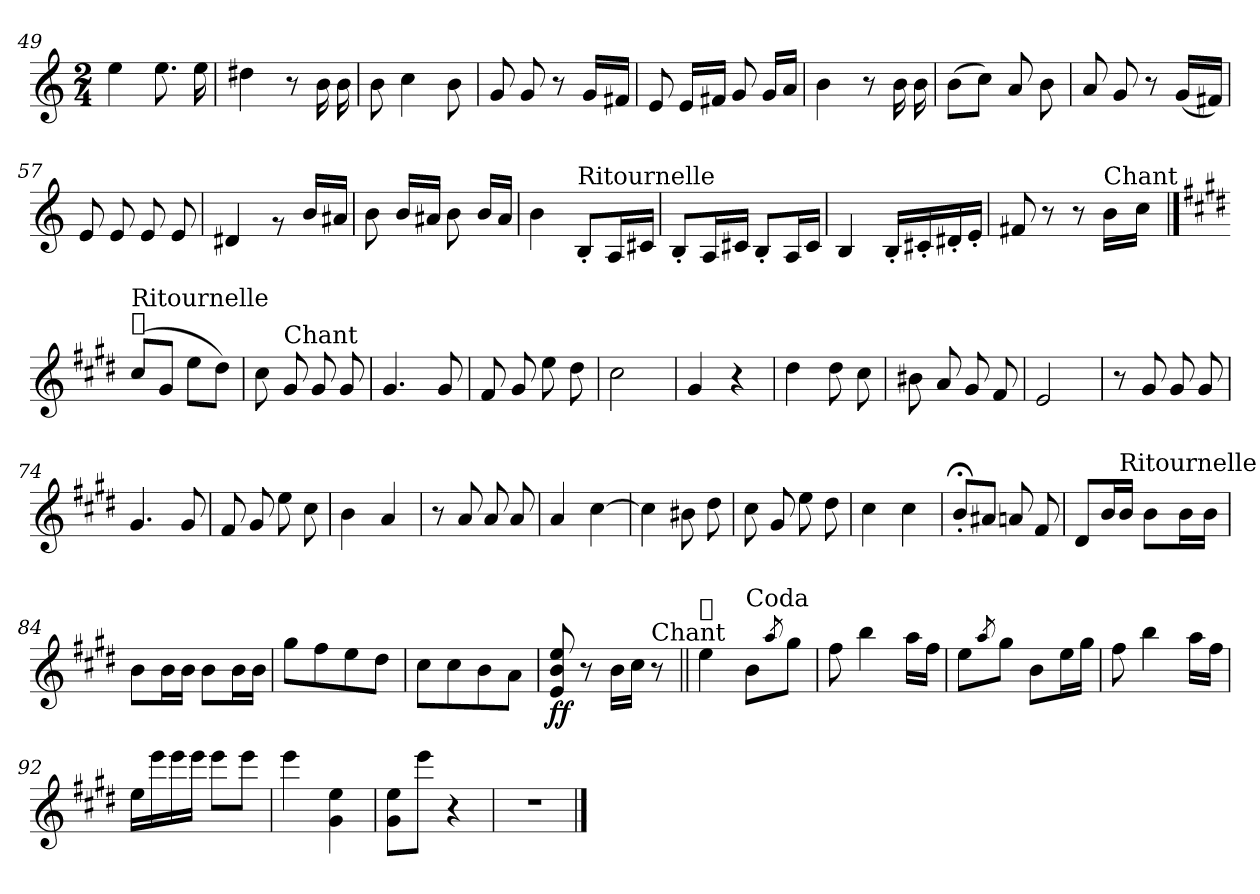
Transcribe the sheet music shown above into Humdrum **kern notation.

**kern	**dynam
*part1	*part1
*staff1	*staff1
*clefG2	*
*k[]	*
*M2/4	*
=49	=49
4ee\	.
8.ee\	.
16ee\	.
=50	=50
4dd#X\	.
8r	.
16b\	.
16b\	.
!!LO:LB:g=z
=51	=51
8b\	.
4cc\	.
8b\	.
=52	=52
8g/	.
8g/	.
8r	.
16g/LL	.
16f#X/JJ	.
=53	=53
8e/	.
16e/LL	.
16f#X/JJ	.
8g/	.
16g/LL	.
16a/JJ	.
=54	=54
4b\	.
8r	.
16b\	.
16b\	.
=55	=55
(>8b\L	.
8cc\J)	.
8a/	.
8b\	.
=56	=56
8a/	.
8g/	.
8r	.
(<16g/LL	.
16f#X/JJ)	.
=57	=57
8e/	.
8e/	.
8e/	.
8e/	.
=58	=58
4d#X/	.
8rg	.
16b/LL	.
16a#X/JJ	.
!!LO:PB:g=z
=59	=59
8b\	.
16b/LL	.
16a#X/JJ	.
8b\	.
16b/LL	.
16a#/JJ	.
=60	=60
4b\	.
!LO:TX:a:t=Ritournelle	!
8B'</L	.
16A/L	.
16c#X/JJ	.
=61	=61
8B'</L	.
16A/L	.
16c#X/JJ	.
8B'</L	.
16A/L	.
16c#/JJ	.
=62	=62
4B/	.
16B'</LL	.
16c#X'</	.
16d#X'</	.
16e'</JJ	.
=63	=63
8f#X/	.
8r	.
8r	.
!LO:TX:a:t=Chant	!
16b\LL	.
16cc\JJ	.
==64	==64
*k[f#c#g#d#]	*
!LO:TX:a:t=𝄋	!
!LO:TX:a:t=Ritournelle	!
(>8cc#/L	.
8g#/J	.
8ee\L	.
8dd#\J)	.
!!LO:LB:g=z
=65	=65
8cc#\	.
!LO:TX:a:t=Chant	!
8g#/	.
8g#/	.
8g#/	.
=66	=66
4.g#/	.
8g#/	.
=67	=67
8f#/	.
8g#/	.
8ee\	.
8dd#\	.
=68	=68
2cc#\	.
=69	=69
4g#/	.
4r	.
=70	=70
4dd#\	.
8dd#\	.
8cc#\	.
=71	=71
8b#X\	.
8a/	.
8g#/	.
8f#/	.
=72	=72
2e/	.
=73	=73
8r	.
8g#/	.
8g#/	.
8g#/	.
!!LO:LB:g=z
=74	=74
4.g#/	.
8g#/	.
=75	=75
8f#/	.
8g#/	.
8ee\	.
8cc#\	.
=76	=76
4b\	.
4a/	.
=77	=77
8r	.
8a/	.
8a/	.
8a/	.
=78	=78
4a/	.
[4cc#\	.
=79	=79
4cc#\]	.
8b#X\	.
8dd#\	.
=80	=80
8cc#\	.
8g#/	.
8ee\	.
8dd#\	.
=81	=81
4cc#\	.
4cc#\	.
=82	=82
8b;<'<'</L	.
8a#X/J	.
8an/	.
8f#/	.
!!LO:LB:g=z
=83	=83
8d#/L	.
16b/L	.
!LO:TX:a:t=Ritournelle	!
16b/JJ	.
8b\L	.
16b\L	.
16b\JJ	.
=84	=84
8b\L	.
16b\L	.
16b\JJ	.
8b\L	.
16b\L	.
16b\JJ	.
=85	=85
8gg#\L	.
8ff#\	.
8ee\	.
8dd#\J	.
=86	=86
8cc#\L	.
8cc#\	.
8b\	.
8a\J	.
=87	=87
!	!LO:DY:b
8e/ 8b/ 8ee/	ff
8r	.
16b\LL	.
16cc#\JJ	.
!LO:TX:a:t=Chant	!
8r	.
=88||	=88||
!LO:TX:a:t=𝄋	!
4ee\	.
!LO:TX:a:t=Coda	!
8b\L	.
8qaa/	.
8gg#\J	.
=89	=89
8ff#\	.
4bb\	.
16aa\LL	.
16ff#\JJ	.
!!LO:LB:g=z
=90	=90
8ee\L	.
8qaa/	.
8gg#\J	.
8b\L	.
16ee\L	.
16gg#\JJ	.
=91	=91
8ff#\	.
4bb\	.
16aa\LL	.
16ff#\JJ	.
=92	=92
16ee\LL	.
16eee\	.
16eee\	.
16eee\JJ	.
8eee\L	.
8eee\J	.
=93	=93
4eee\	.
4g#\ 4ee\	.
=94	=94
8g#\ 8ee\L	.
8eee\J	.
4r	.
=95	=95
2r	.
==	==
*-	*-
